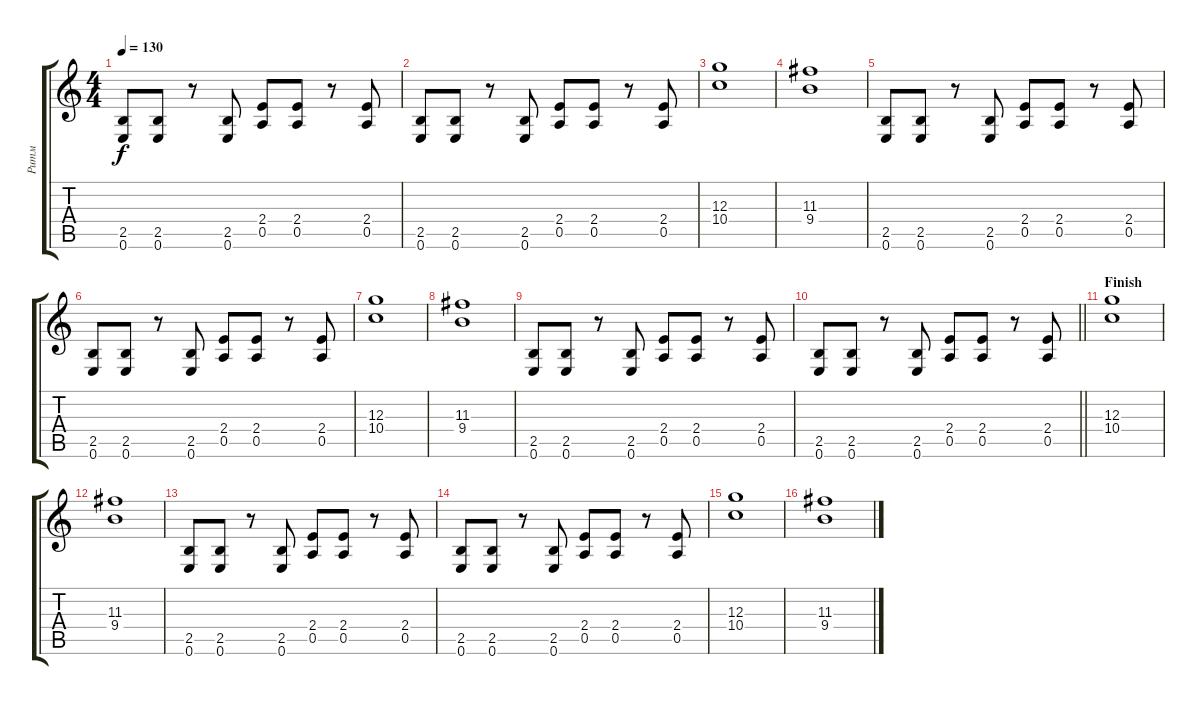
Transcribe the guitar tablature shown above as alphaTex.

\track ("Ритм" "Ритм") {instrument overdrivenguitar}
\staff {score tabs}
\tuning (E4 B3 G3 D3 A2 E2) {hide}
\ts (4 4)
\tempo 130
\clef g2
\ks c
(2.5 0.6).8{dy f} (2.5 0.6).8 r.8 (2.5 0.6).8 (2.4 0.5).8 (2.4 0.5).8 r.8 (2.4 0.5).8 |
(2.5 0.6).8 (2.5 0.6).8 r.8 (2.5 0.6).8 (2.4 0.5).8 (2.4 0.5).8 r.8 (2.4 0.5).8 |
(12.3 10.4).1 |
(11.3 9.4).1 |
(2.5 0.6).8 (2.5 0.6).8 r.8 (2.5 0.6).8 (2.4 0.5).8 (2.4 0.5).8 r.8 (2.4 0.5).8 |
(2.5 0.6).8 (2.5 0.6).8 r.8 (2.5 0.6).8 (2.4 0.5).8 (2.4 0.5).8 r.8 (2.4 0.5).8 |
(12.3 10.4).1 |
(11.3 9.4).1 |
(2.5 0.6).8 (2.5 0.6).8 r.8 (2.5 0.6).8 (2.4 0.5).8 (2.4 0.5).8 r.8 (2.4 0.5).8 |
\barLineRight lightlight
(2.5 0.6).8 (2.5 0.6).8 r.8 (2.5 0.6).8 (2.4 0.5).8 (2.4 0.5).8 r.8 (2.4 0.5).8 |
\section ("" "Finish")
(12.3 10.4).1 |
(11.3 9.4).1 |
(2.5 0.6).8 (2.5 0.6).8 r.8 (2.5 0.6).8 (2.4 0.5).8 (2.4 0.5).8 r.8 (2.4 0.5).8 |
(2.5 0.6).8 (2.5 0.6).8 r.8 (2.5 0.6).8 (2.4 0.5).8 (2.4 0.5).8 r.8 (2.4 0.5).8 |
(12.3 10.4).1 |
(11.3 9.4).1
